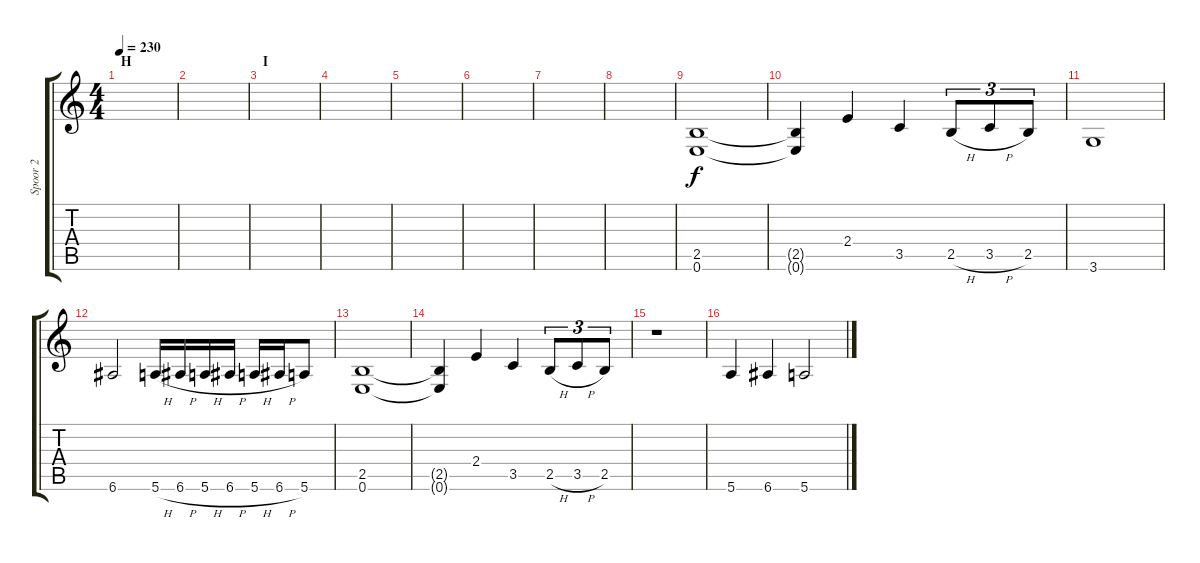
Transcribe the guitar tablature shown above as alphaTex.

\track ("Spoor 2" "Spoor 2") {instrument overdrivenguitar}
\staff {score tabs}
\tuning (E4 B3 G3 D3 A2 E2) {hide}
\ts (4 4)
\section ("" "H")
\tempo 230
\clef g2
\ks c
|
|
\section ("" "I")
|
|
|
|
|
|
(2.5 0.6).1 |
(2.5{t} 0.6{t}).4 2.4.4 3.5.4 2.5{h}.8{tu (3 2)} 3.5{h}.8{tu (3 2)} 2.5.8{tu (3 2)} |
3.6.1 |
6.6.2 5.6{h}.16 6.6{h}.16 5.6{h}.16 6.6{h}.16 5.6{h}.16 6.6{h}.16 5.6.8 |
(2.5 0.6).1 |
(2.5{t} 0.6{t}).4 2.4.4 3.5.4 2.5{h}.8{tu (3 2)} 3.5{h}.8{tu (3 2)} 2.5.8{tu (3 2)} |
r.1 |
5.6.4 6.6.4 5.6.2
